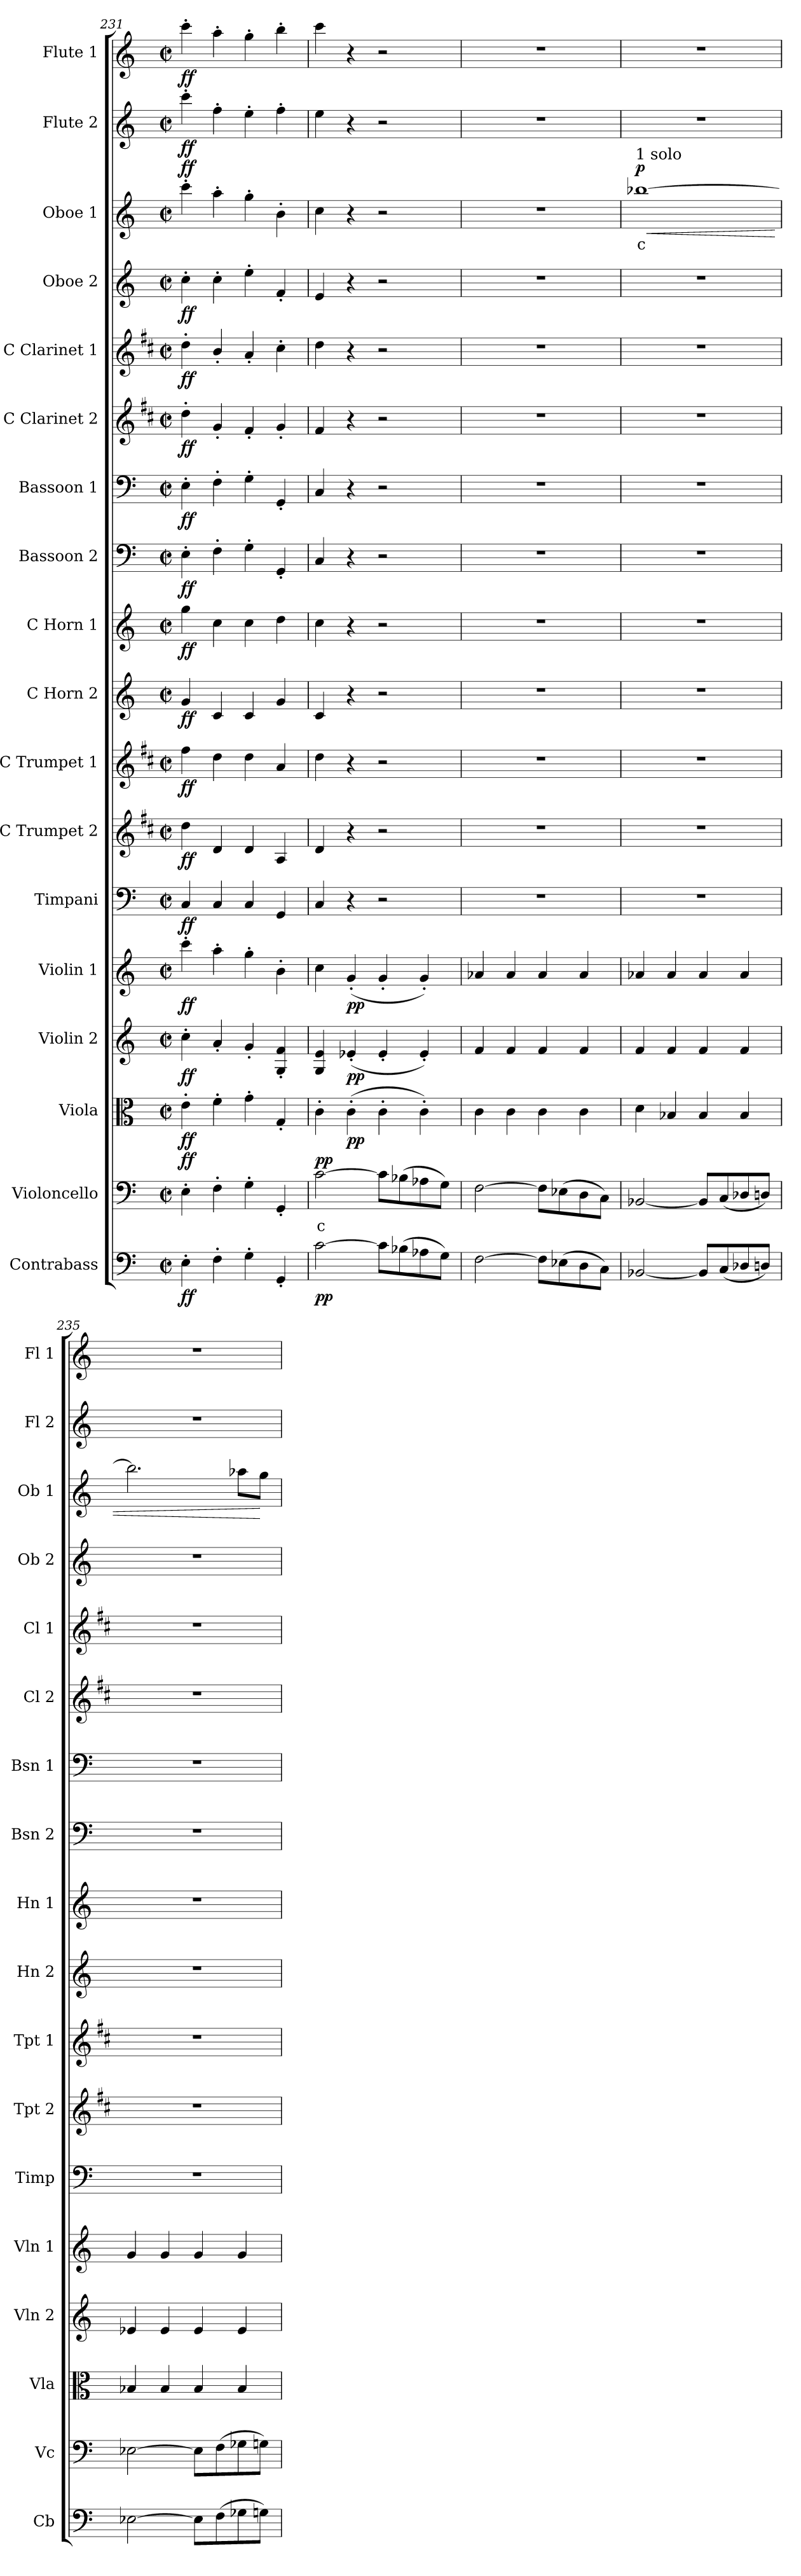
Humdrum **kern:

**kern	**dynam	**kern	**text	**dynam	**kern	**dynam	**kern	**dynam	**kern	**dynam	**kern	**dynam	**kern	**dynam	**kern	**dynam	**kern	**dynam	**kern	**dynam	**kern	**dynam	**kern	**dynam	**kern	**dynam	**kern	**dynam	**kern	**dynam	**kern	**text	**dynam	**kern	**dynam	**kern	**dynam
*part18	*part18	*part17	*part17	*part17	*part16	*part16	*part15	*part15	*part14	*part14	*part13	*part13	*part12	*part12	*part11	*part11	*part10	*part10	*part9	*part9	*part8	*part8	*part7	*part7	*part6	*part6	*part5	*part5	*part4	*part4	*part3	*part3	*part3	*part2	*part2	*part1	*part1
*staff18	*staff18	*staff17	*staff17	*staff17	*staff16	*staff16	*staff15	*staff15	*staff14	*staff14	*staff13	*staff13	*staff12	*staff12	*staff11	*staff11	*staff10	*staff10	*staff9	*staff9	*staff8	*staff8	*staff7	*staff7	*staff6	*staff6	*staff5	*staff5	*staff4	*staff4	*staff3	*staff3	*staff3	*staff2	*staff2	*staff1	*staff1
*I"Contrabass	*	*I"Violoncello	*	*	*I"Viola	*	*I"Violin 2	*	*I"Violin 1	*	*I"Timpani	*	*I"C Trumpet 2	*	*I"C Trumpet 1	*	*I"C Horn 2	*	*I"C Horn 1	*	*I"Bassoon 2	*	*I"Bassoon 1	*	*I"C Clarinet 2	*	*I"C Clarinet 1	*	*I"Oboe 2	*	*I"Oboe 1	*	*	*I"Flute 2	*	*I"Flute 1	*
*I'Cb	*	*I'Vc	*	*	*I'Vla	*	*I'Vln 2	*	*I'Vln 1	*	*I'Timp	*	*I'Tpt 2	*	*I'Tpt 1	*	*I'Hn 2	*	*I'Hn 1	*	*I'Bsn 2	*	*I'Bsn 1	*	*I'Cl 2	*	*I'Cl 1	*	*I'Ob 2	*	*I'Ob 1	*	*	*I'Fl 2	*	*I'Fl 1	*
*clefF4	*	*clefF4	*	*	*clefC3	*	*clefG2	*	*clefG2	*	*clefF4	*	*clefG2	*	*clefG2	*	*clefG2	*	*clefG2	*	*clefF4	*	*clefF4	*	*clefG2	*	*clefG2	*	*clefG2	*	*clefG2	*	*	*clefG2	*	*clefG2	*
*ITrd7c12	*	*	*	*	*	*	*	*	*	*	*	*	*ITrd1c2	*	*ITrd1c2	*	*ITrd7c12	*	*ITrd7c12	*	*	*	*	*	*ITrd1c2	*	*ITrd1c2	*	*	*	*	*	*	*	*	*	*
*k[]	*	*k[]	*	*	*k[]	*	*k[]	*	*k[]	*	*k[]	*	*k[]	*	*k[]	*	*k[]	*	*k[]	*	*k[]	*	*k[]	*	*k[]	*	*k[]	*	*k[]	*	*k[]	*	*	*k[]	*	*k[]	*
*M2/2	*	*M2/2	*	*	*M2/2	*	*M2/2	*	*M2/2	*	*M2/2	*	*M2/2	*	*M2/2	*	*M2/2	*	*M2/2	*	*M2/2	*	*M2/2	*	*M2/2	*	*M2/2	*	*M2/2	*	*M2/2	*	*	*M2/2	*	*M2/2	*
*met(c|)	*	*met(c|)	*	*	*met(c|)	*	*met(c|)	*	*met(c|)	*	*met(c|)	*	*met(c|)	*	*met(c|)	*	*met(c|)	*	*met(c|)	*	*met(c|)	*	*met(c|)	*	*met(c|)	*	*met(c|)	*	*met(c|)	*	*met(c|)	*	*	*met(c|)	*	*met(c|)	*
=231	=231	=231	=231	=231	=231	=231	=231	=231	=231	=231	=231	=231	=231	=231	=231	=231	=231	=231	=231	=231	=231	=231	=231	=231	=231	=231	=231	=231	=231	=231	=231	=231	=231	=231	=231	=231	=231
!	!LO:DY:b	!	!	!LO:DY:b	!	!LO:DY:b	!	!LO:DY:b	!	!LO:DY:b	!	!LO:DY:b	!	!LO:DY:b	!	!LO:DY:b	!	!LO:DY:b	!	!LO:DY:b	!	!LO:DY:b	!	!LO:DY:b	!	!LO:DY:b	!	!LO:DY:b	!	!LO:DY:b	!	!	!LO:DY:b	!	!LO:DY:b	!	!LO:DY:b
4EE'\	ff	4E'\	.	ff	4e'\	ff	4cc'\	ff	4ccc'\	ff	4C/	ff	4cc\	ff	4ee\	ff	4G/	ff	4g\	ff	4E'\	ff	4E'\	ff	4cc'\	ff	4cc'\	ff	4cc'\	ff	4ccc'\	.	ff	4ccc'\	ff	4ccc'\	ff
4FF'\	.	4F'\	.	.	4f'\	.	4a'/	.	4aa'\	.	4C/	.	4c/	.	4cc\	.	4C/	.	4c\	.	4F'\	.	4F'\	.	4f'/	.	4a'/	.	4cc'\	.	4aa'\	.	.	4ff'\	.	4aa'\	.
4GG'\	.	4G'\	.	.	4g'\	.	4g'/	.	4gg'\	.	4C/	.	4c/	.	4cc\	.	4C/	.	4c\	.	4G'\	.	4G'\	.	4e'/	.	4g'/	.	4ee'\	.	4gg'\	.	.	4ee'\	.	4gg'\	.
4GGG'/	.	4GG'/	.	.	4G'/	.	4G/' 4f/'	.	4b'\	.	4GG/	.	4G/	.	4g/	.	4G/	.	4d\	.	4GG'/	.	4GG'/	.	4f'/	.	4b'\	.	4f'/	.	4b'\	.	.	4ff'\	.	4bb'\	.
=232	=232	=232	=232	=232	=232	=232	=232	=232	=232	=232	=232	=232	=232	=232	=232	=232	=232	=232	=232	=232	=232	=232	=232	=232	=232	=232	=232	=232	=232	=232	=232	=232	=232	=232	=232	=232	=232
!	!LO:DY:b	!	!LO:LY:b:color=#FF0000	!LO:DY:b	!	!	!	!	!	!	!	!	!	!	!	!	!	!	!	!	!	!	!	!	!	!	!	!	!	!	!	!	!	!	!	!	!
[2C\	pp	[2c\	c	pp	4c'\	.	4G/ 4e/	.	4cc\	.	4C/	.	4c/	.	4cc\	.	4C/	.	4c\	.	4C/	.	4C/	.	4e/	.	4cc\	.	4e/	.	4cc\	.	.	4ee\	.	4ccc\	.
!	!	!	!	!	!	!LO:DY:b	!	!LO:DY:b	!	!LO:DY:b	!	!	!	!	!	!	!	!	!	!	!	!	!	!	!	!	!	!	!	!	!	!	!	!	!	!	!
.	.	.	.	.	(4c'\	pp	(4e-X'/	pp	(4g'/	pp	4r	.	4r	.	4r	.	4r	.	4r	.	4r	.	4r	.	4r	.	4r	.	4r	.	4r	.	.	4r	.	4r	.
8C\L]	.	8c\L]	.	.	4c'\	.	4e-'/	.	4g'/	.	2r	.	2r	.	2r	.	2r	.	2r	.	2r	.	2r	.	2r	.	2r	.	2r	.	2r	.	.	2r	.	2r	.
(8BB-X\	.	(8B-X\	.	.	.	.	.	.	.	.	.	.	.	.	.	.	.	.	.	.	.	.	.	.	.	.	.	.	.	.	.	.	.	.	.	.	.
8AA-X\	.	8A-X\	.	.	4c'\)	.	4e-'/)	.	4g'/)	.	.	.	.	.	.	.	.	.	.	.	.	.	.	.	.	.	.	.	.	.	.	.	.	.	.	.	.
8GG\J)	.	8G\J)	.	.	.	.	.	.	.	.	.	.	.	.	.	.	.	.	.	.	.	.	.	.	.	.	.	.	.	.	.	.	.	.	.	.	.
=233	=233	=233	=233	=233	=233	=233	=233	=233	=233	=233	=233	=233	=233	=233	=233	=233	=233	=233	=233	=233	=233	=233	=233	=233	=233	=233	=233	=233	=233	=233	=233	=233	=233	=233	=233	=233	=233
[2FF\	.	[2F\	.	.	4c\	.	4f/	.	4a-X/	.	1r	.	1r	.	1r	.	1r	.	1r	.	1r	.	1r	.	1r	.	1r	.	1r	.	1r	.	.	1r	.	1r	.
.	.	.	.	.	4c\	.	4f/	.	4a-/	.	.	.	.	.	.	.	.	.	.	.	.	.	.	.	.	.	.	.	.	.	.	.	.	.	.	.	.
8FF\L]	.	8F\L]	.	.	4c\	.	4f/	.	4a-/	.	.	.	.	.	.	.	.	.	.	.	.	.	.	.	.	.	.	.	.	.	.	.	.	.	.	.	.
(8EE-X\	.	(8E-X\	.	.	.	.	.	.	.	.	.	.	.	.	.	.	.	.	.	.	.	.	.	.	.	.	.	.	.	.	.	.	.	.	.	.	.
8DD\	.	8D\	.	.	4c\	.	4f/	.	4a-/	.	.	.	.	.	.	.	.	.	.	.	.	.	.	.	.	.	.	.	.	.	.	.	.	.	.	.	.
8CC\J)	.	8C\J)	.	.	.	.	.	.	.	.	.	.	.	.	.	.	.	.	.	.	.	.	.	.	.	.	.	.	.	.	.	.	.	.	.	.	.
!!LO:PB:g=z
=234	=234	=234	=234	=234	=234	=234	=234	=234	=234	=234	=234	=234	=234	=234	=234	=234	=234	=234	=234	=234	=234	=234	=234	=234	=234	=234	=234	=234	=234	=234	=234	=234	=234	=234	=234	=234	=234
!	!	!	!	!	!	!	!	!	!	!	!	!	!	!	!	!	!	!	!	!	!	!	!	!	!	!	!	!	!	!	!LO:TX:a:t=1 solo	!	!	!	!	!	!
!	!	!	!	!	!	!	!	!	!	!	!	!	!	!	!	!	!	!	!	!	!	!	!	!	!	!	!	!	!	!	!	!LO:LY:b:color=#FF0000	!LO:HP:b	!	!	!	!
!	!	!	!	!	!	!	!	!	!	!	!	!	!	!	!	!	!	!	!	!	!	!	!	!	!	!	!	!	!	!	!	!	!LO:DY:n=1:b	!	!	!	!
[2BBB-X/	.	[2BB-X/	.	.	4d\	.	4f/	.	4a-X/	.	1r	.	1r	.	1r	.	1r	.	1r	.	1r	.	1r	.	1r	.	1r	.	1r	.	[1bb-X	c	< p	1r	.	1r	.
.	.	.	.	.	4B-X/	.	4f/	.	4a-/	.	.	.	.	.	.	.	.	.	.	.	.	.	.	.	.	.	.	.	.	.	.	.	.	.	.	.	.
8BBB-/L]	.	8BB-/L]	.	.	4B-/	.	4f/	.	4a-/	.	.	.	.	.	.	.	.	.	.	.	.	.	.	.	.	.	.	.	.	.	.	.	.	.	.	.	.
(8CC/	.	(8C/	.	.	.	.	.	.	.	.	.	.	.	.	.	.	.	.	.	.	.	.	.	.	.	.	.	.	.	.	.	.	.	.	.	.	.
8DD-X/	.	8D-X/	.	.	4B-/	.	4f/	.	4a-/	.	.	.	.	.	.	.	.	.	.	.	.	.	.	.	.	.	.	.	.	.	.	.	.	.	.	.	.
8DDn/J)	.	8Dn/J)	.	.	.	.	.	.	.	.	.	.	.	.	.	.	.	.	.	.	.	.	.	.	.	.	.	.	.	.	.	.	.	.	.	.	.
=235	=235	=235	=235	=235	=235	=235	=235	=235	=235	=235	=235	=235	=235	=235	=235	=235	=235	=235	=235	=235	=235	=235	=235	=235	=235	=235	=235	=235	=235	=235	=235	=235	=235	=235	=235	=235	=235
[2EE-X\	.	[2E-X\	.	.	4B-X/	.	4e-X/	.	4g/	.	1r	.	1r	.	1r	.	1r	.	1r	.	1r	.	1r	.	1r	.	1r	.	1r	.	2.bb-\]	.	.	1r	.	1r	.
.	.	.	.	.	4B-/	.	4e-/	.	4g/	.	.	.	.	.	.	.	.	.	.	.	.	.	.	.	.	.	.	.	.	.	.	.	.	.	.	.	.
8EE-\L]	.	8E-\L]	.	.	4B-/	.	4e-/	.	4g/	.	.	.	.	.	.	.	.	.	.	.	.	.	.	.	.	.	.	.	.	.	.	.	.	.	.	.	.
(8FF\	.	(8F\	.	.	.	.	.	.	.	.	.	.	.	.	.	.	.	.	.	.	.	.	.	.	.	.	.	.	.	.	.	.	.	.	.	.	.
8GG-X\	.	8G-X\	.	.	4B-/	.	4e-/	.	4g/	.	.	.	.	.	.	.	.	.	.	.	.	.	.	.	.	.	.	.	.	.	8aa-X\L	.	.	.	.	.	.
8GGn\J)	.	8Gn\J)	.	.	.	.	.	.	.	.	.	.	.	.	.	.	.	.	.	.	.	.	.	.	.	.	.	.	.	.	8gg\J	.	[	.	.	.	.
=	=	=	=	=	=	=	=	=	=	=	=	=	=	=	=	=	=	=	=	=	=	=	=	=	=	=	=	=	=	=	=	=	=	=	=	=	=
*-	*-	*-	*-	*-	*-	*-	*-	*-	*-	*-	*-	*-	*-	*-	*-	*-	*-	*-	*-	*-	*-	*-	*-	*-	*-	*-	*-	*-	*-	*-	*-	*-	*-	*-	*-	*-	*-
